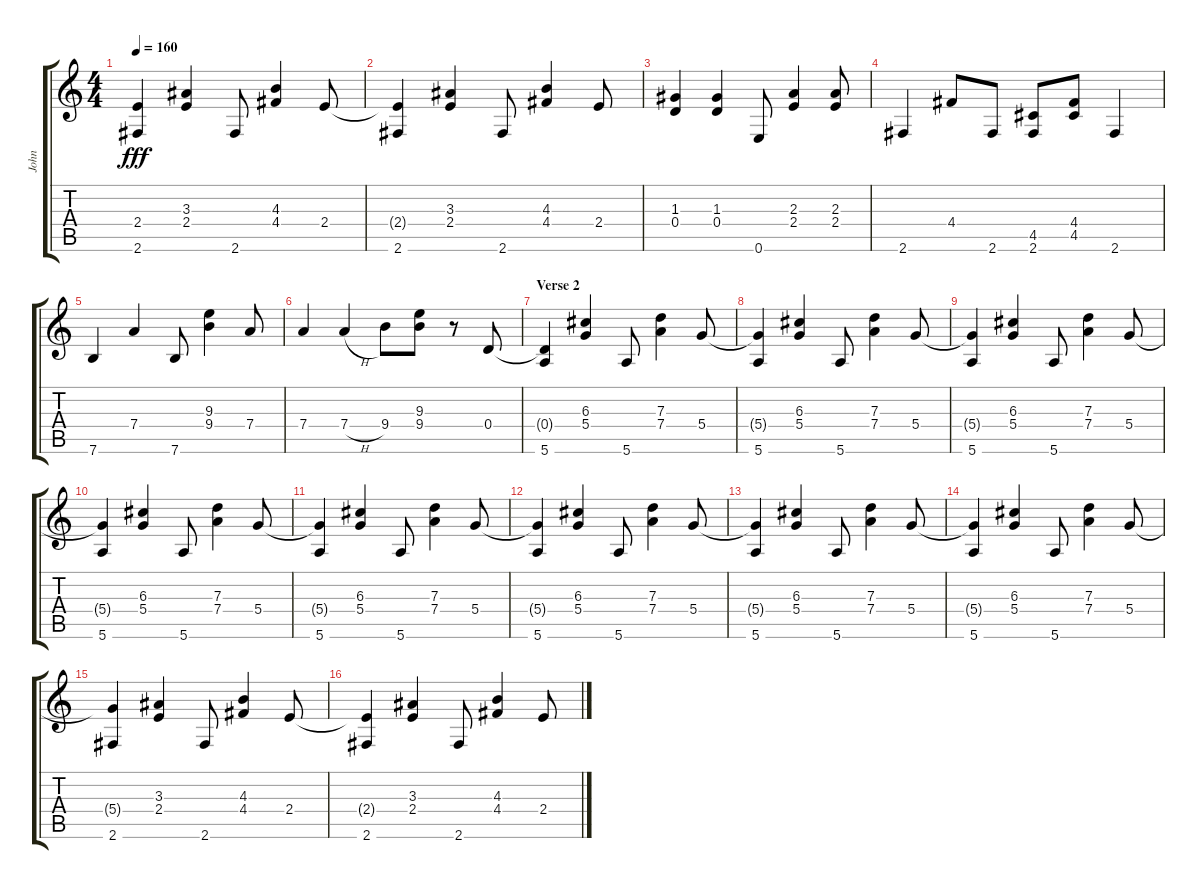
\track ("John" "John") {instrument acousticguitarsteel}
\staff {score tabs}
\tuning (E4 B3 G3 D3 A2 E2) {hide}
\ts (4 4)
\tempo 160
\clef g2
\ks c
(2.4{t} 2.6).4{dy fff} (3.3 2.4).4 2.6.8 (4.3 4.4).4 2.4.8 |
(2.4{t} 2.6).4 (3.3 2.4).4 2.6.8 (4.3 4.4).4 2.4.8 |
(1.3 0.4).4 (1.3 0.4).4 0.6.8 (2.3 2.4).4 (2.3 2.4).8 |
2.6.4 4.4.8 2.6.8 (4.5 2.6).8 (4.4 4.5).8 2.6.4 |
7.6.4 7.4.4 7.6.8 (9.3 9.4).4 7.4.8 |
7.4.4 7.4{h}.4 9.4.8 (9.3 9.4).8 r.8 0.4.8 |
\section ("" "Verse 2")
(0.4{t} 5.6).4 (6.3 5.4).4 5.6.8 (7.3 7.4).4 5.4.8 |
(5.4{t} 5.6).4 (6.3 5.4).4 5.6.8 (7.3 7.4).4 5.4.8 |
(5.4{t} 5.6).4 (6.3 5.4).4 5.6.8 (7.3 7.4).4 5.4.8 |
(5.4{t} 5.6).4 (6.3 5.4).4 5.6.8 (7.3 7.4).4 5.4.8 |
(5.4{t} 5.6).4 (6.3 5.4).4 5.6.8 (7.3 7.4).4 5.4.8 |
(5.4{t} 5.6).4 (6.3 5.4).4 5.6.8 (7.3 7.4).4 5.4.8 |
(5.4{t} 5.6).4 (6.3 5.4).4 5.6.8 (7.3 7.4).4 5.4.8 |
(5.4{t} 5.6).4 (6.3 5.4).4 5.6.8 (7.3 7.4).4 5.4.8 |
(5.4{t} 2.6).4 (3.3 2.4).4 2.6.8 (4.3 4.4).4 2.4.8 |
(2.4{t} 2.6).4 (3.3 2.4).4 2.6.8 (4.3 4.4).4 2.4.8
